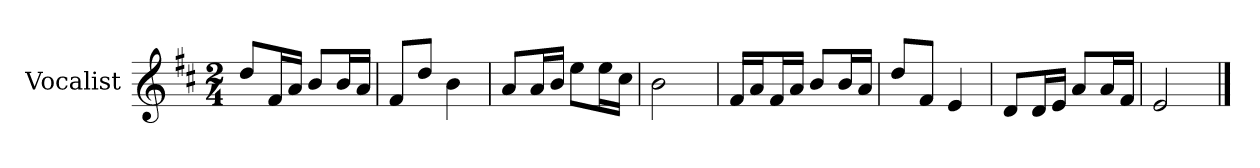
**kern
*part1
*staff1
*I"Vocalist
*k[f#c#]
*D:
*M2/4
=
8ddL
16f#L
16aJJ
8bL
16bL
16aJJ
=1
8f#L
8ddJ
4b
=2
8aL
16aL
16bJJ
8eeL
16eeL
16cc#JJ
=3
2b
=4
16f#LL
16aJ
16f#L
16aJJ
8bL
16bL
16aJJ
=5
8ddL
8f#J
4e
=6
8dL
16dL
16eJJ
8aL
16aL
16f#JJ
=7
2e
==
*-
